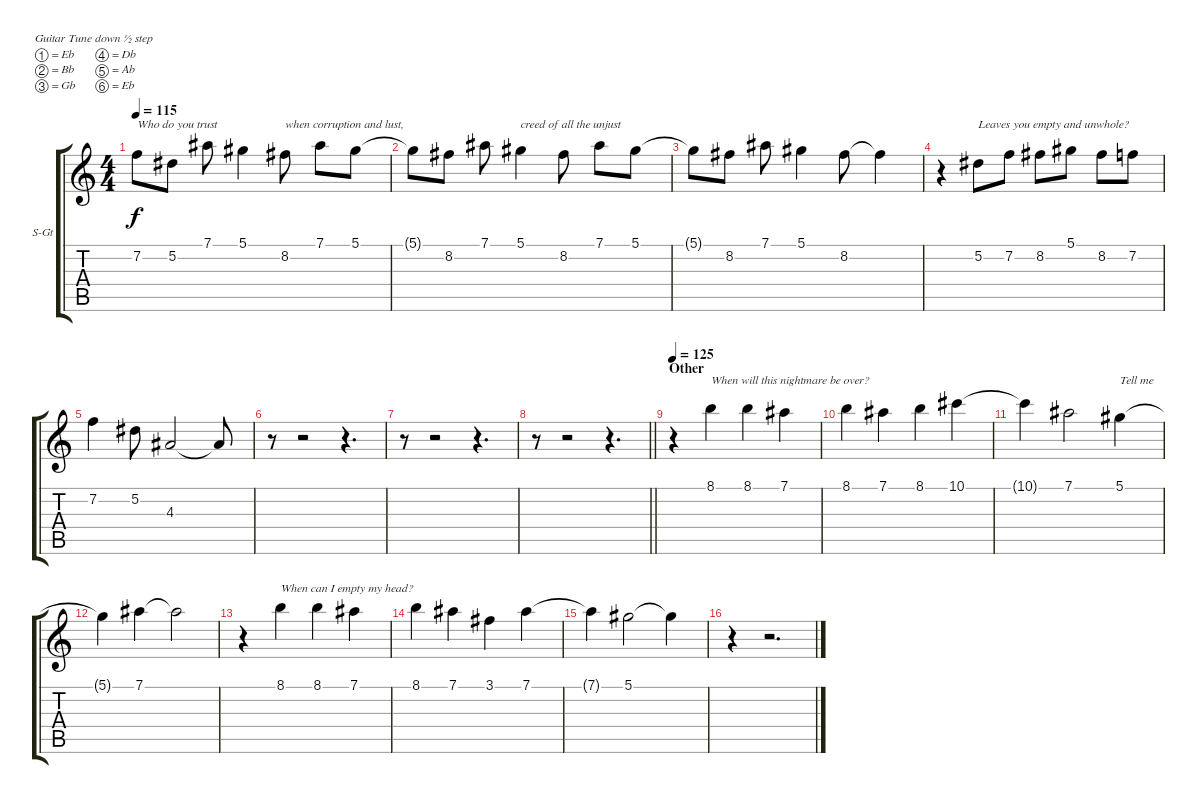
\bracketExtendMode groupsimilarinstruments
\firstSystemTrackNameOrientation horizontal
\otherSystemsTrackNameOrientation horizontal
\track ("Ozzy" "S-Gt") {instrument harmonica}
\staff {score tabs}
\tuning (Eb4 Bb3 Gb3 Db3 Ab2 Eb2)
\displaytranspose 12
\ts (4 4)
\tempo 115
\clef g2
\ks c
7.2.8{txt "Who do you trust" dy f} 5.2.8 7.1.8 5.1.4 8.2.8{txt "when corruption and lust, "} 7.1.8 5.1.8 |
5.1{t}.8 8.2.8 7.1.8 5.1.4{txt "creed of all the unjust"} 8.2.8 7.1.8 5.1.8 |
5.1{t}.8 8.2.8 7.1.8 5.1.4 8.2.8 8.2{t}.4 |
r.4 5.2.8{txt "Leaves you empty and unwhole?"} 7.2.8 8.2.8 5.1.8 8.2.8 7.2.8 |
7.2.4 5.2.8 4.3.2 4.3{t}.8 |
r.8 r.2 r.4{d} |
r.8 r.2 r.4{d} |
\barLineRight lightlight
r.8 r.2 r.4{d} |
\section ("" "Other")
\tempo 125
r.4 8.1.4{txt "When will this nightmare be over?"} 8.1.4 7.1.4 |
8.1.4 7.1.4 8.1.4 10.1.4 |
10.1{t}.4 7.1.2 5.1.4{txt "Tell me"} |
5.1{t}.4 7.1.4 7.1{t}.2 |
r.4 8.1.4{txt "When can I empty my head?"} 8.1.4 7.1.4 |
8.1.4 7.1.4 3.1.4 7.1.4 |
7.1{t}.4 5.1.2 5.1{t}.4 |
r.4 r.2{d}
